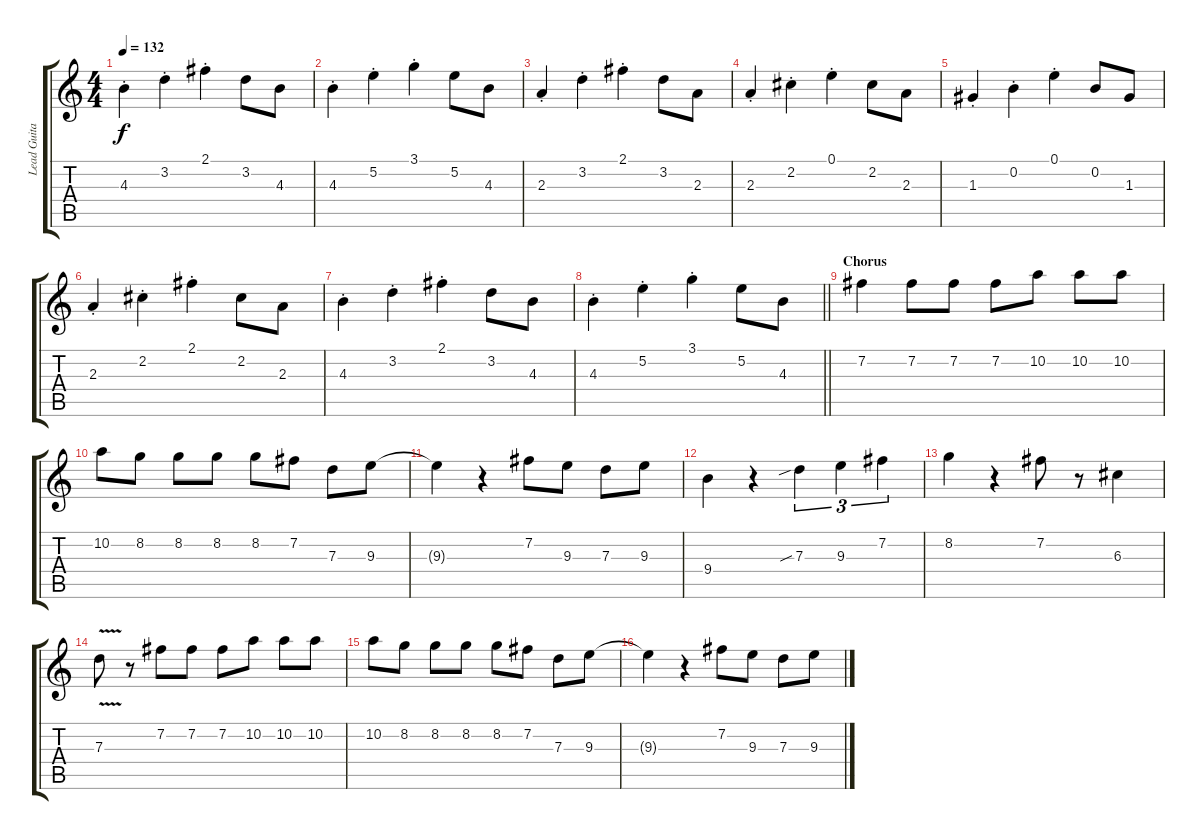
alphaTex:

\track ("Lead Guitar" "Lead Guita") {instrument overdrivenguitar}
\staff {score tabs}
\tuning (E4 B3 G3 D3 A2 E2) {hide}
\ts (4 4)
\tempo 132
\clef g2
\ks c
4.3{st}.4{dy f} 3.2{st}.4 2.1{st}.4 3.2.8 4.3.8 |
4.3{st}.4 5.2{st}.4 3.1{st}.4 5.2.8 4.3.8 |
2.3{st}.4 3.2{st}.4 2.1{st}.4 3.2.8 2.3.8 |
2.3{st}.4 2.2{st}.4 0.1{st}.4 2.2.8 2.3.8 |
1.3{st}.4 0.2{st}.4 0.1{st}.4 0.2.8 1.3.8 |
2.3{st}.4 2.2{st}.4 2.1{st}.4 2.2.8 2.3.8 |
4.3{st}.4 3.2{st}.4 2.1{st}.4 3.2.8 4.3.8 |
\barLineRight lightlight
4.3{st}.4 5.2{st}.4 3.1{st}.4 5.2.8 4.3.8 |
\section ("" "Chorus")
7.2.4 7.2.8 7.2.8 7.2.8 10.2.8 10.2.8 10.2.8 |
10.2.8 8.2.8 8.2.8 8.2.8 8.2.8 7.2.8 7.3.8 9.3.8 |
9.3{t}.4 r.4 7.2.8 9.3.8 7.3.8 9.3.8 |
9.4.4 r.4 7.3{sib}.4{tu (3 2)} 9.3.4{tu (3 2)} 7.2.4{tu (3 2)} |
8.2.4 r.4 7.2.8 r.8 6.3.4 |
7.3{v}.8 r.8 7.2.8 7.2.8 7.2.8 10.2.8 10.2.8 10.2.8 |
10.2.8 8.2.8 8.2.8 8.2.8 8.2.8 7.2.8 7.3.8 9.3.8 |
9.3{t}.4 r.4 7.2.8 9.3.8 7.3.8 9.3.8
